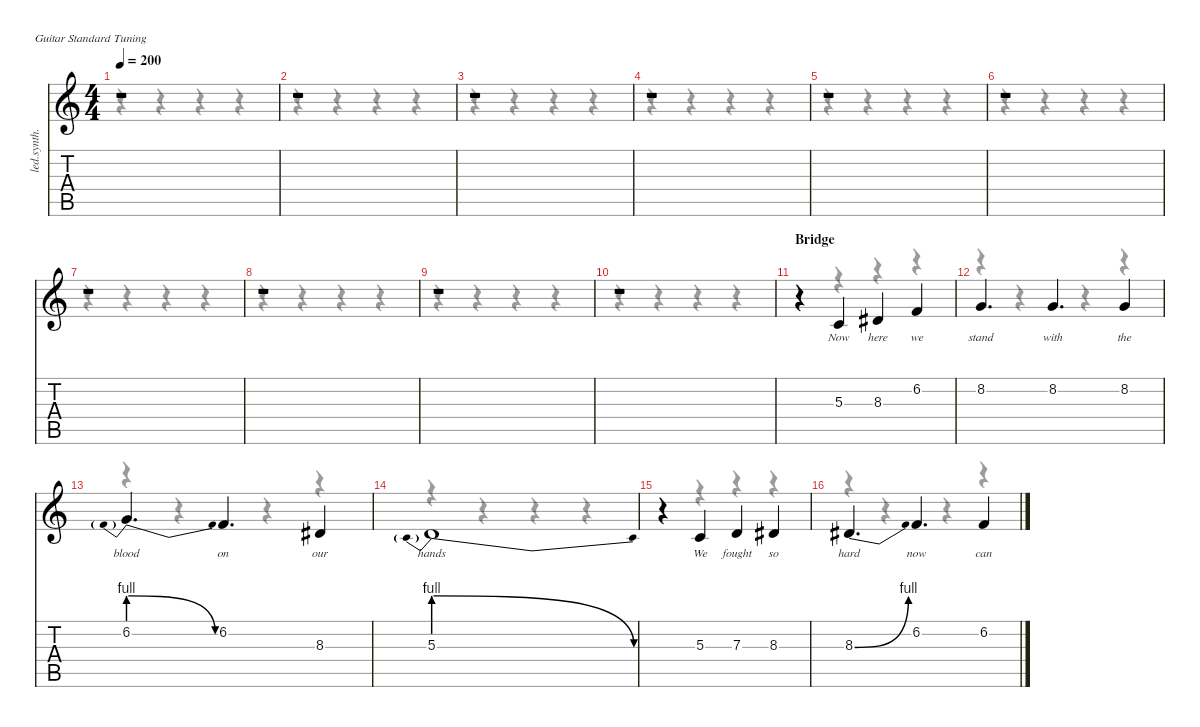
\defaultSystemsLayout 4
\hideDynamics
\bracketExtendMode nobrackets
\otherSystemsTrackNameOrientation horizontal
\track ("ZP Theart (Vocals)" "led.synth.") {instrument lead2sawtooth}
\staff {score tabs}
\tuning (E4 B3 G3 D3 A2 E2)
\voice
\ts (4 4)
\tempo 200
\clef g2
\ks c
r.1{dy f beam Up} |
r.1{beam Up} |
r.1{beam Up} |
r.1{beam Up} |
r.1{beam Up} |
r.1{beam Up} |
r.1{beam Up} |
r.1{beam Up} |
r.1{beam Up} |
r.1{beam Up} |
\section ("" "Bridge")
r.4{beam Up} 5.3.4{lyrics (0 "Now") lyrics (1 "") lyrics (2 "") lyrics (3 "") lyrics (4 "") beam Up} 8.3{acc #}.4{lyrics (0 "here") lyrics (1 "") lyrics (2 "") lyrics (3 "") lyrics (4 "") beam Up} 6.2.4{lyrics (0 "we") lyrics (1 "") lyrics (2 "") lyrics (3 "") lyrics (4 "") beam Up} |
8.2.4{d lyrics (0 "stand") lyrics (1 "") lyrics (2 "") lyrics (3 "") lyrics (4 "") beam Up} 8.2.4{d lyrics (0 "with") lyrics (1 "") lyrics (2 "") lyrics (3 "") lyrics (4 "") beam Up} 8.2.4{lyrics (0 "the") lyrics (1 "") lyrics (2 "") lyrics (3 "") lyrics (4 "") beam Up} |
6.2{be (prebendrelease 0 4 39.999998399999996 0)}.4{d lyrics (0 "blood") lyrics (1 "") lyrics (2 "") lyrics (3 "") lyrics (4 "") beam Up} 6.2.4{d lyrics (0 "on") lyrics (1 "") lyrics (2 "") lyrics (3 "") lyrics (4 "") beam Up} 8.3{acc #}.4{lyrics (0 "our") lyrics (1 "") lyrics (2 "") lyrics (3 "") lyrics (4 "") beam Up} |
5.3{be (prebendrelease 0 4 4.999999799999999 0)}.1{lyrics (0 "hands") lyrics (1 "") lyrics (2 "") lyrics (3 "") lyrics (4 "") beam Up} |
r.4{beam Up} 5.3.4{lyrics (0 "We") lyrics (1 "") lyrics (2 "") lyrics (3 "") lyrics (4 "") beam Up} 7.3.4{lyrics (0 "fought") lyrics (1 "") lyrics (2 "") lyrics (3 "") lyrics (4 "") beam Up} 8.3{acc #}.4{lyrics (0 "so") lyrics (1 "") lyrics (2 "") lyrics (3 "") lyrics (4 "") beam Up} |
8.3{be (bend 0 0 15 4) acc #}.4{d lyrics (0 "hard") lyrics (1 "") lyrics (2 "") lyrics (3 "") lyrics (4 "") beam Up} 6.2.4{d lyrics (0 "now") lyrics (1 "") lyrics (2 "") lyrics (3 "") lyrics (4 "") beam Up} 6.2.4{lyrics (0 "can") lyrics (1 "") lyrics (2 "") lyrics (3 "") lyrics (4 "") beam Up}
\voice
\clef g2
\ottava regular
\simile none
\ks c
r.4{dy mf beam Down} r.4{beam Down} r.4{beam Down} r.4{beam Down} |
r.4{beam Down} r.4{beam Down} r.4{beam Down} r.4{beam Down} |
r.4{beam Down} r.4{beam Down} r.4{beam Down} r.4{beam Down} |
r.4{beam Down} r.4{beam Down} r.4{beam Down} r.4{beam Down} |
r.4{beam Down} r.4{beam Down} r.4{beam Down} r.4{beam Down} |
r.4{beam Down} r.4{beam Down} r.4{beam Down} r.4{beam Down} |
r.4{beam Down} r.4{beam Down} r.4{beam Down} r.4{beam Down} |
r.4{beam Down} r.4{beam Down} r.4{beam Down} r.4{beam Down} |
r.4{beam Down} r.4{beam Down} r.4{beam Down} r.4{beam Down} |
r.4{beam Down} r.4{beam Down} r.4{beam Down} r.4{beam Down} |
r.4{beam Down} r.4{beam Down} r.4{beam Down} r.4{beam Down} |
r.4{beam Down} r.4{beam Down} r.4{beam Down} r.4{beam Down} |
r.4{beam Down} r.4{beam Down} r.4{beam Down} r.4{beam Down} |
r.4{beam Down} r.4{beam Down} r.4{beam Down} r.4{beam Down} |
r.4{beam Down} r.4{beam Down} r.4{beam Down} r.4{beam Down} |
r.4{beam Down} r.4{beam Down} r.4{beam Down} r.4{beam Down}
